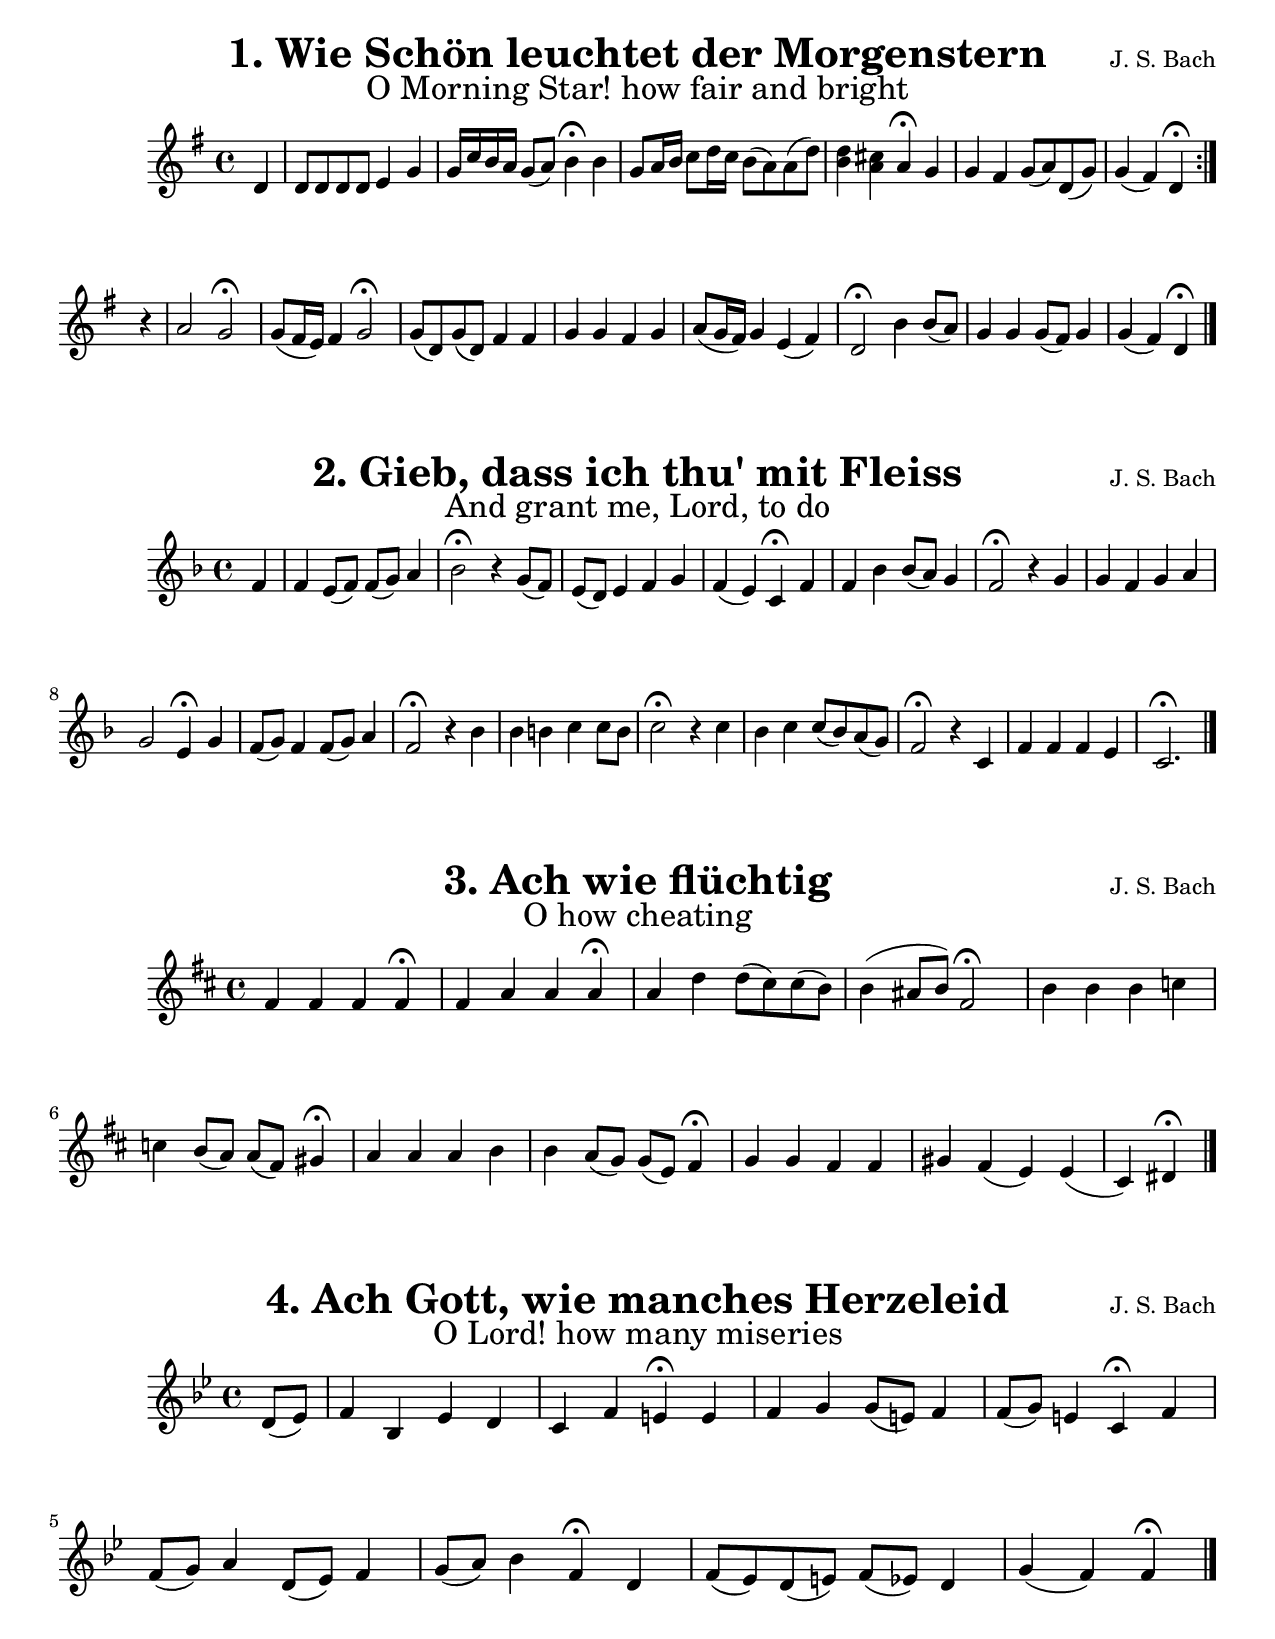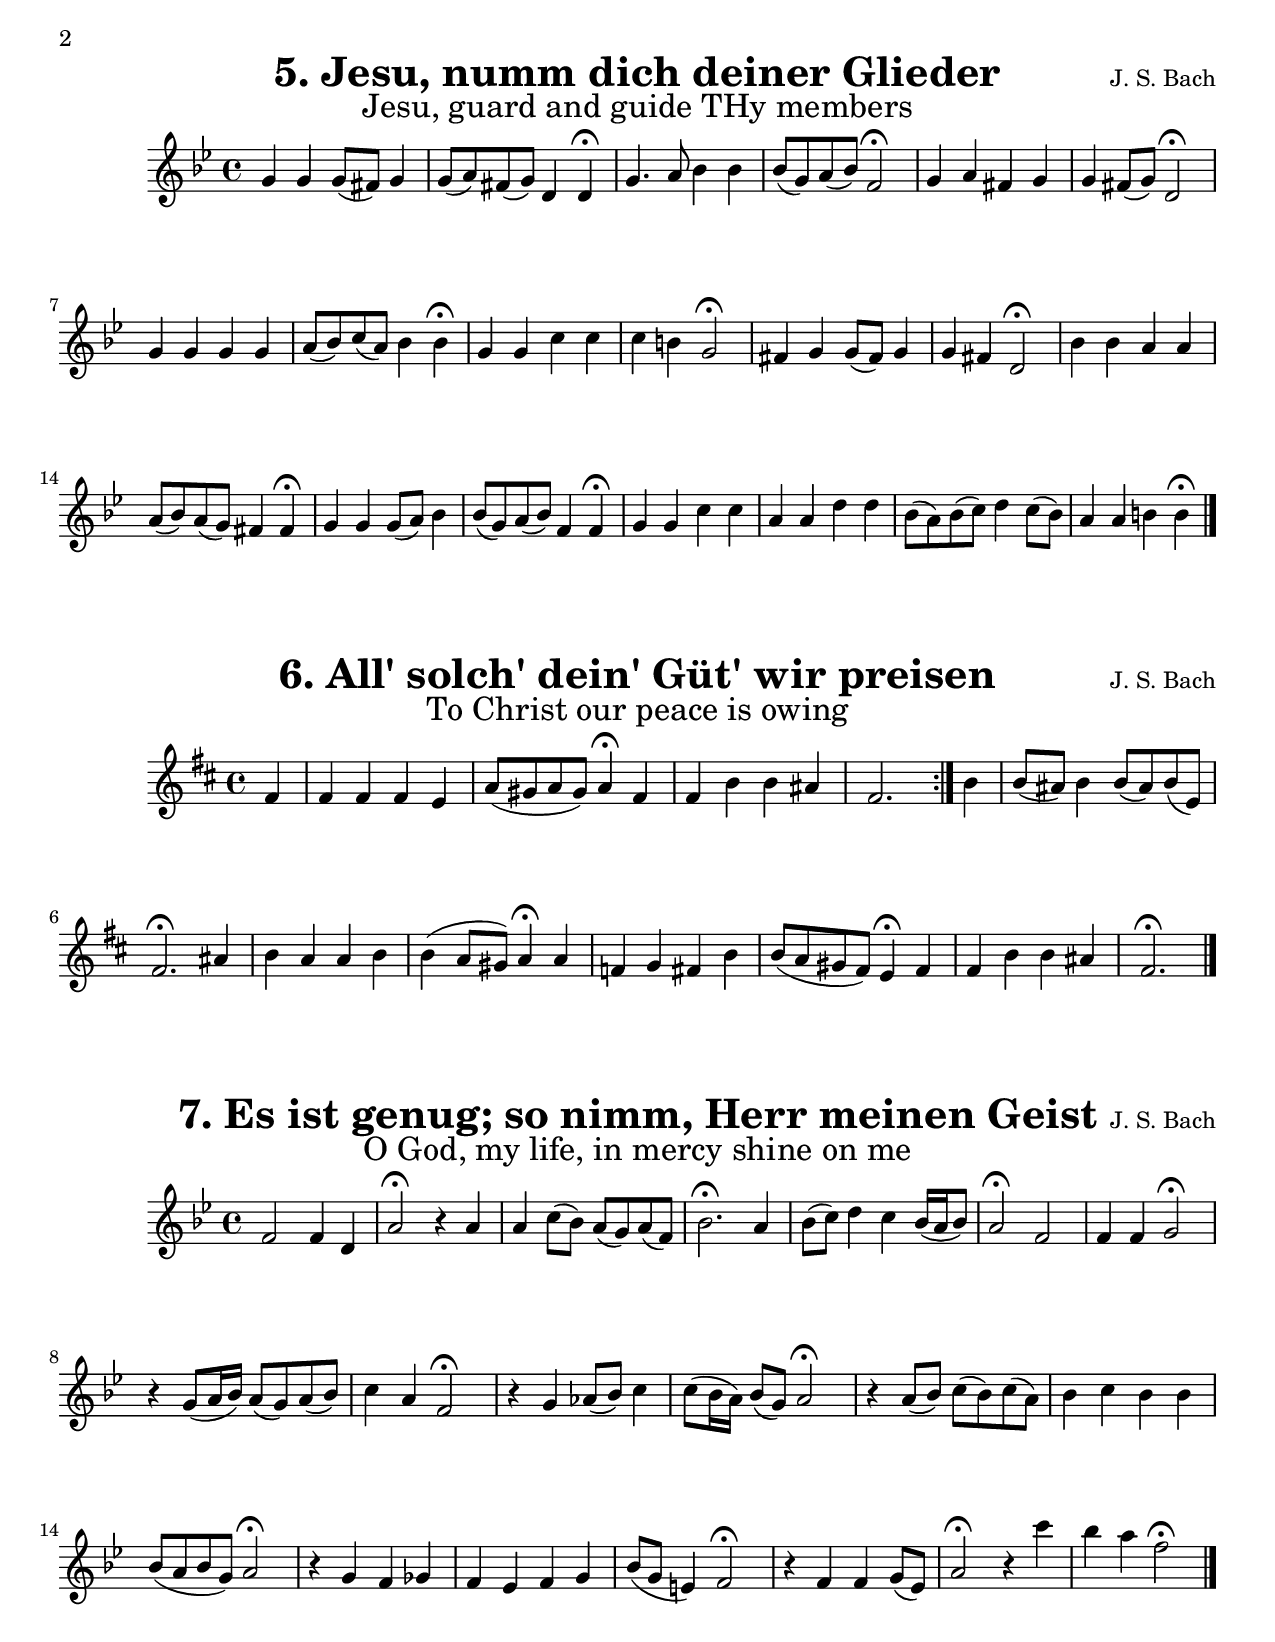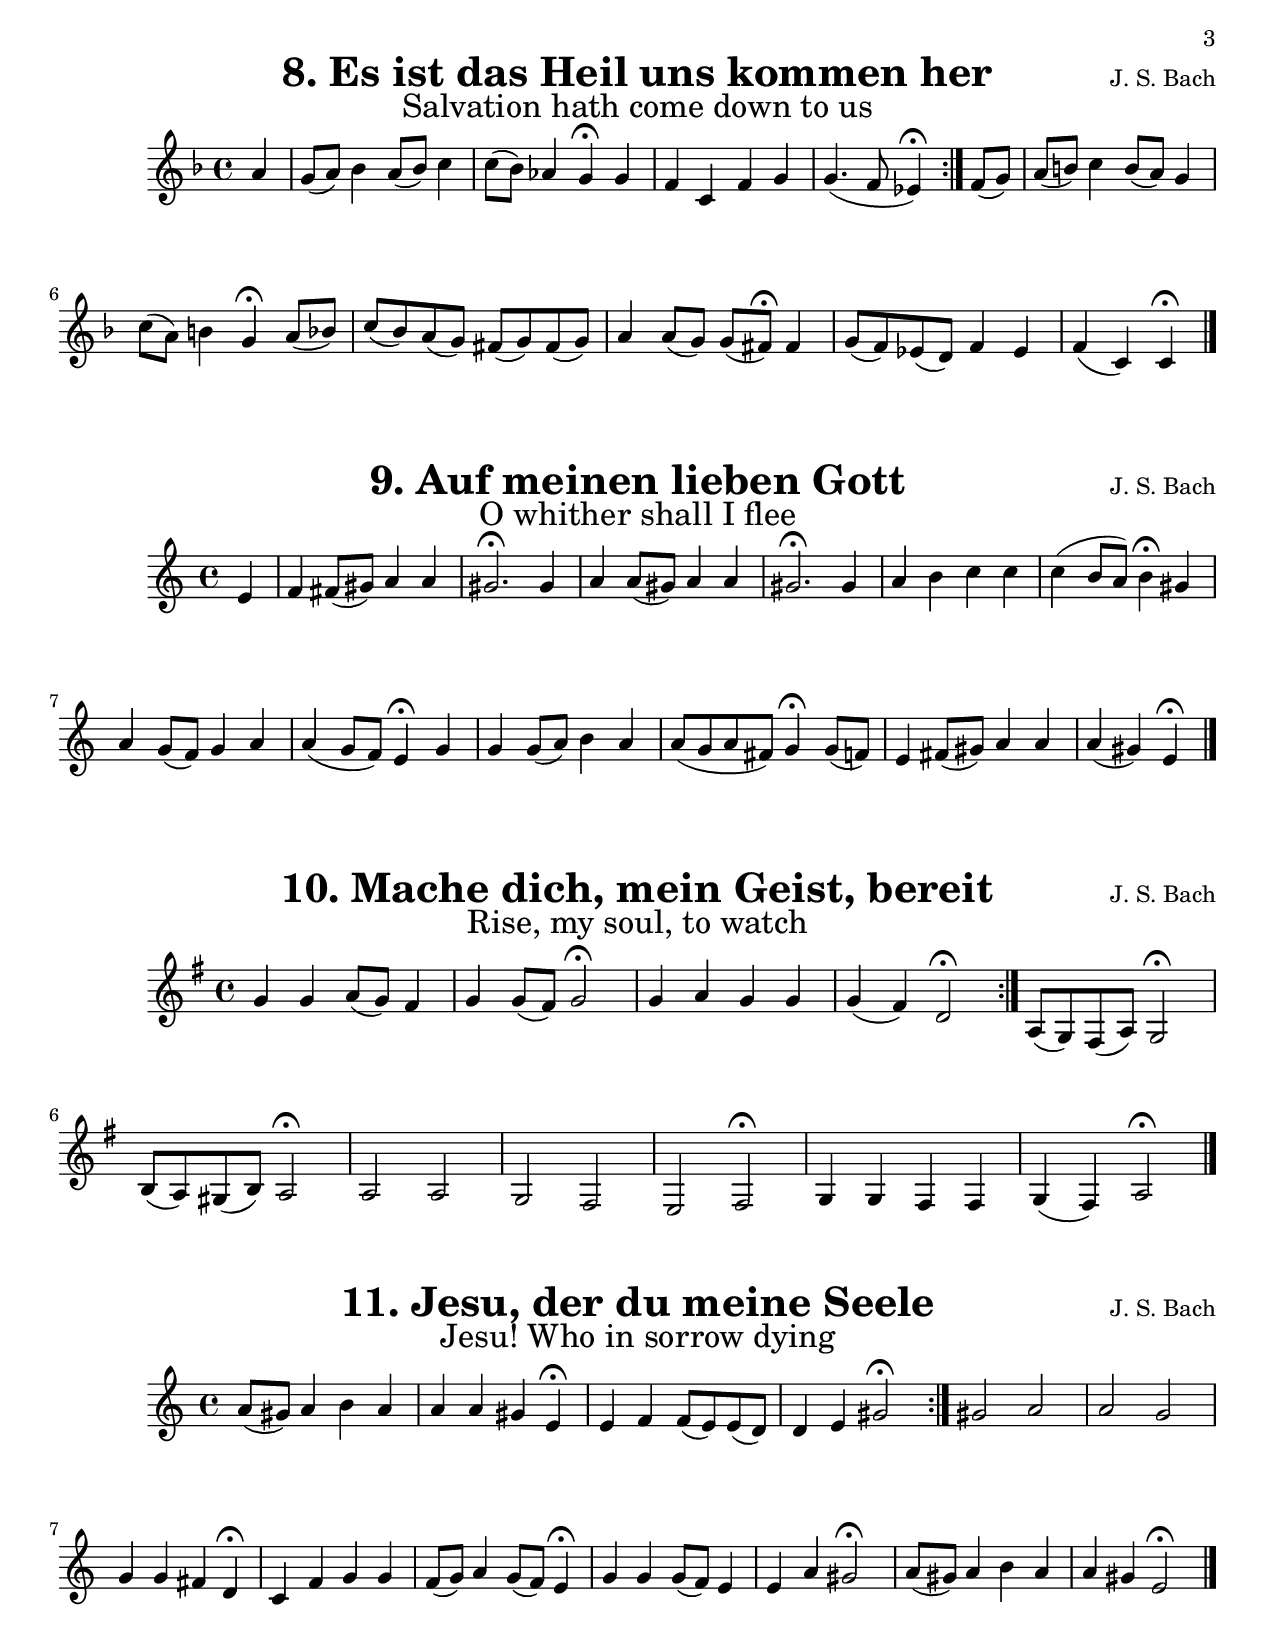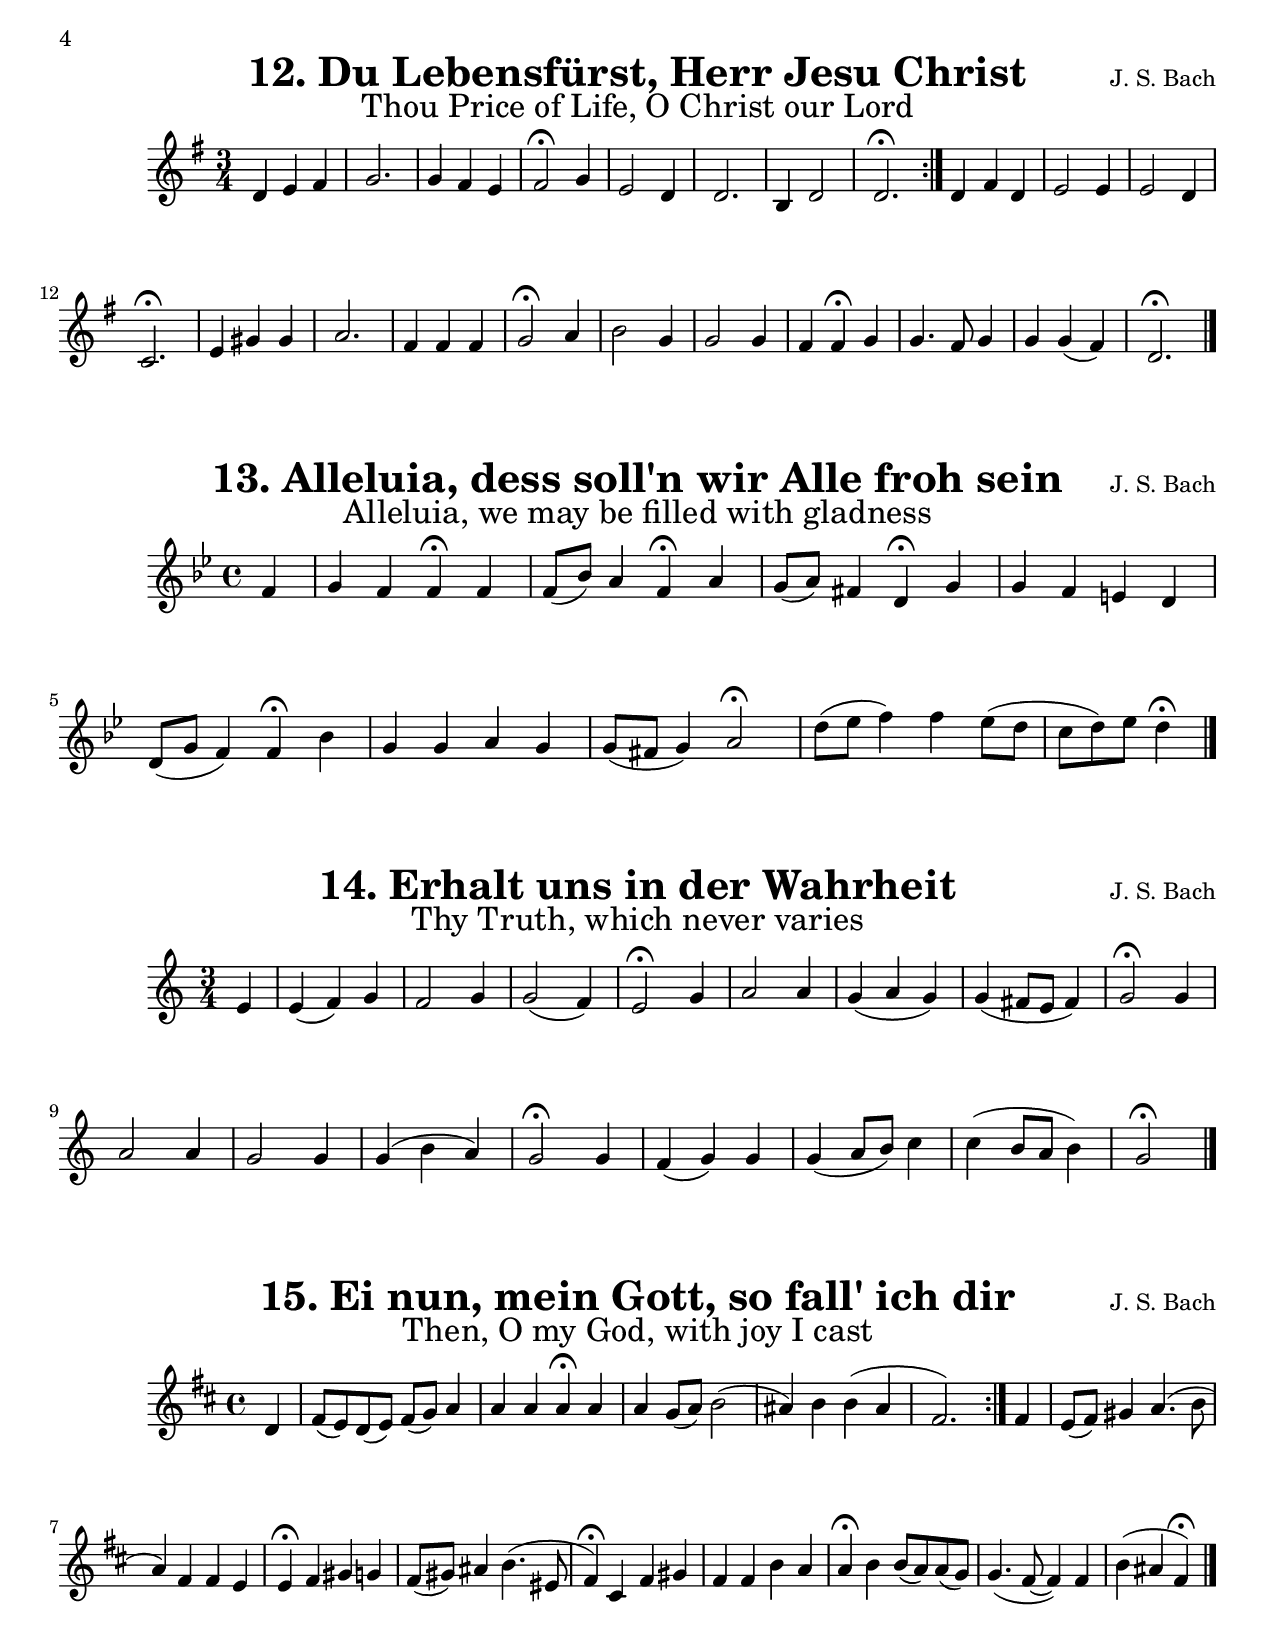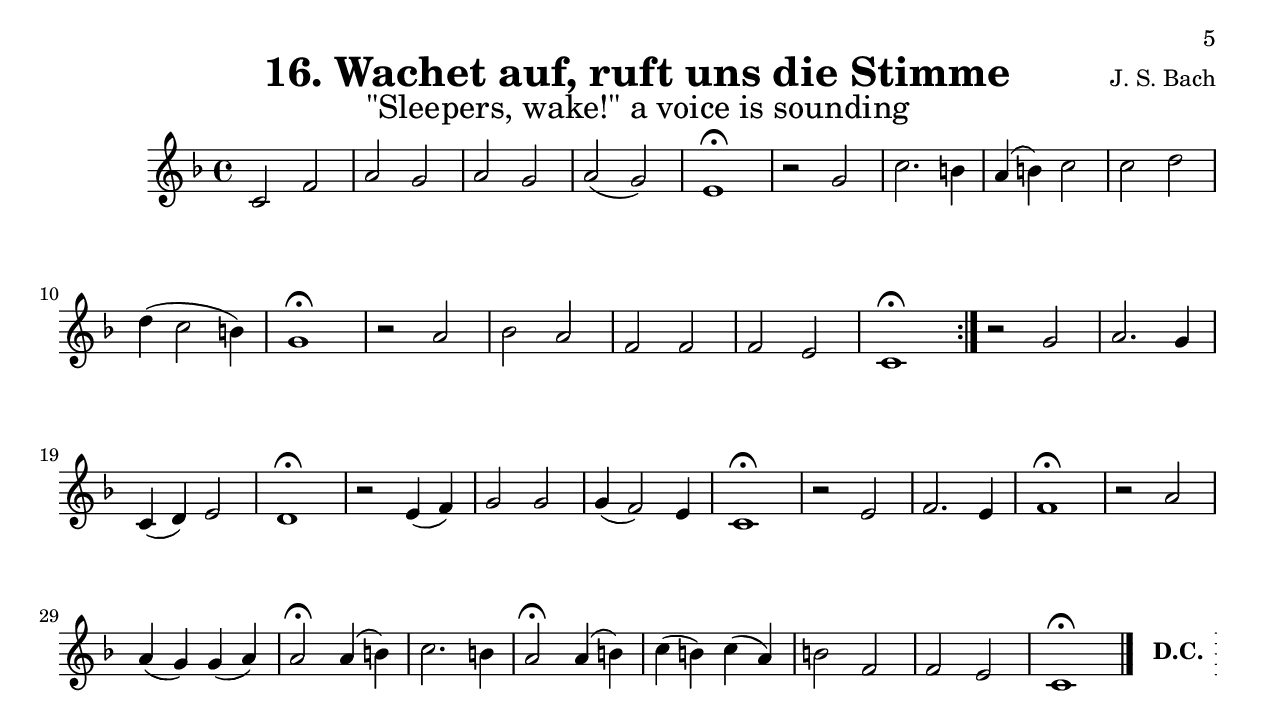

\version "2.16.0"
\include "english.ly"

\paper {
    #(set-paper-size "letter")
    ragged-last-bottom = ##t
}

common = {
    \set Score.markFormatter = #format-mark-box-letters
}

cresc = \markup { \italic "cresc." }
dim   = \markup { \italic "dim." }
rit   = \markup { \italic "rit." }
submf = \markup { \italic "subito mf" }

chorale_i = \relative c' {
    \key g \major \time 4/4
    \repeat volta 2 {
        \partial 4 d4 |
        d8 d d d e4 g4 |
        g16 c b a g8( a) b4\fermata b4 |
        g8 a16 b c8 d16 c b8( a) a( d) |
        <d b>4 <cs a>4 a\fermata g |
        g4 fs g8( a) d,( g) |
        g4( fs) d\fermata
    } r4 |
    a'2 g2\fermata |
    g8( fs16 e) fs4 g2\fermata |
    g8( d) g( d) fs4 fs |
    g4 g fs g |
    a8( g16 fs) g4 e( fs) |
    d2\fermata b'4 b8( a) |
    g4 g g8( fs) g4 |
    g4( fs) d\fermata
    \bar "|."
}

chorale_ii = \relative c' {
    \key f \major \time 4/4
    \partial 4 f4 |
    f4 e8( f) f( g) a4 |
    bf2\fermata  r4 g8( f) |
    e8( d) e4 f g |
    f4( e4) c\fermata  f |
    f4 bf bf8( a) g4 |
    f2\fermata r4 g |
    g4 f g a |
    g2 e4\fermata g |
    f8( g) f4 f8( g) a4 |
    f2\fermata r4 bf4 |
    bf4 b c c8{ b} |
    c2\fermata  r4 c |
    bf4 c c8( bf) a( g) |
    f2\fermata r4 c |
    f4 f f e |
    c2.\fermata 
    \bar "|."
}

chorale_iii = \relative c' {
    \key b \minor \time 4/4
    fs4 fs fs fs\fermata |
    fs4 a a a\fermata |
    a4 d d8( cs) cs( b) |
    b4( as8 b) fs2\fermata |
    b4 b b c |
    c4 b8( a) a( fs) gs4\fermata |
    a4 a a b |
    b4 a8( g) g( e) fs4\fermata |
    g4 g fs fs |
    gs4 fs4( e) e( cs) ds4\fermata
    \bar "|."
}

chorale_iv = \relative c' {
    \key bf \major \time 4/4
    \partial 4 d8( ef) |
    f4 bf, ef d |
    c4 f e\fermata e |
    f4 g g8( e) f4 |
    f8( g) e4 c\fermata f4 |
    f8( g) a4 d,8( ef) f4 |
    g8( a) bf4 f\fermata d4 |
    f8( ef) d( e) f( ef) d4 |
    g4( f) f\fermata
    \bar "|."
}

chorale_v = \relative c'' {
    \key g \minor \time 4/4
    g4 g g8( fs) g4 |
    g8( a) fs( g) d4 d4\fermata |
    g4. a8 bf4 bf |
    bf8( g) a( bf) f2\fermata |
    g4 a fs g |
    g4 fs8( g) d2\fermata |
    g4 g g g |
    a8( bf) c( a) bf4 bf4\fermata |
    g4 g c c |
    c4 b g2\fermata |
    fs4 g g8( fs) g4 |
    g4 fs4 d2\fermata |
    bf'4 bf a a |
    a8( bf) a( g) fs4 fs\fermata |
    g4 g g8( a) bf4 |
    bf8( g) a( bf) f4 f4\fermata |
    g4 g c c |
    a4 a d d |
    bf8( a) bf( c) d4 c8( bf) |
    a4 a b b\fermata
    \bar "|."
}

chorale_vi = \relative c' {
    \key b \minor \time 4/4
    \repeat volta 2 {
        \partial 4 fs4 |
        fs4 fs fs e |
        a8( gs a gs) a4\fermata fs4 |
        fs4 b b as fs2.
    }
    b4 |
    b8( as) b4 b8( as) b( e,) |
    fs2.\fermata as4 |
    b4 a a b |
    b4( a8 gs) a4\fermata a |
    f4 g fs b |
    b8( a gs fs) e4\fermata fs |
    fs4 b b as |
    fs2. \fermata
    \bar "|."
}

chorale_vii = \relative c' {
    \key bf \major \time 4/4
    f2 f4 d |
    a'2\fermata r4 a |
    a4 c8( bf) a( g) a( f) |
    bf2.\fermata a4 |
    bf8( c) d4 c4 bf16( a bf8) |
    a2\fermata f2 |
    f4 f g2\fermata |
    r4 g8( a16 bf) a8( g) a( bf) |
    c4 a4 f2\fermata |
    r4 g4 af8( bf) c4 |
    c8( bf16 a) bf8( g) a2\fermata |
    r4 a8( bf) c( bf) c( a) |
    bf4 c bf bf |
    bf8( a bf g) a2\fermata |
    r4 g f gf |
    f4 ef f g |
    bf8( g e4) f2\fermata |
    r4 f f g8( ef) |
    a2 \fermata r4 c' |
    bf4 a f2\fermata
    \bar "|."
}

chorale_viii = \relative c'' {
    \repeat volta 2 {
        \key f \major \time 4/4
        \partial 4 a4 |
        g8( a) bf4 a8( bf) c4 |
        c8( bf) af4 g\fermata g |
        f4 c f g |
        g4.( f8 ef4)\fermata
    } f8( g) |
    a8( b) c4 b8( a) g4 |
    c8( a) b4 g4\fermata a8( bf) |
    c8( bf) a( g) fs( g) fs( g) |
    a4 a8( g) g( fs)\fermata fs4 |
    g8( f) ef( d) f4 ef4 |
    f4( c) c\fermata
    \bar "|."
}

chorale_ix = \relative c' {
    \key c \major \time 4/4
    \partial 4 e4 |
    f4 fs8( gs) a4 a4 |
    gs2.\fermata gs4 |
    a4 a8( gs) a4 a4 |
    gs2.\fermata gs4 |
    a4 b c c |
    c4( b8 a) b4\fermata gs4 |
    a4 g8( f) g4 a |
    a4( g8 f) e4\fermata g4 |
    g4 g8( a) b4 a |
    a8( g a fs) g4\fermata g8( f) |
    e4 fs8( gs) a4 a4 |
    a4( gs) e\fermata
    \bar "|."
}

chorale_x = \relative c'' {
    \repeat volta 2 {
        \key g \major \time 4/4
        g4 g a8( g) fs4 |
        g4 g8( fs) g2\fermata |
        g4 a g g |
        g4( fs) d2\fermata
    }
    a8( g) fs( a) g2\fermata |
    b8( a) gs( b) a2\fermata |
    a2 a g fs |
    e2 fs2\fermata |
    g4 g fs fs |
    g4( fs) a2\fermata
    \bar "|."
}

chorale_xi = \relative c'' {
    \key a \minor \time 4/4
    \repeat volta 2 {
        a8( gs) a4 b a |
        a4 a gs e\fermata |
        e4 f f8( e) e( d) |
        d4 e gs2\fermata
    }
    gs2 a a g |
    g4 g fs d\fermata  |
    c4 f g g |
    f8( g) a4 g8( f) e4\fermata |
    g4 g4 g8( f) e4 |
    e4 a4 gs2\fermata |
    a8( gs) a4 b a |
    a4 gs e2\fermata
    \bar "|."
}

chorale_xii = \relative c' {
    \key g \major \time 3/4
    \repeat volta 2 {
        d4 e fs | g2. | g4 fs e | fs2\fermata g4 |
        e2 d4 | d2. | b4 d2 | d2. \fermata |
    }
    d4 fs d | e2 e4 | e2 d4 | c2.\fermata |
    e4 gs gs | a2. | fs4 fs fs | g2\fermata a4 |
    b2 g4 | g2 g4 | fs4 fs\fermata g4 |
    g4. fs8 g4 | g4 g( fs) | d2.\fermata
    \bar "|."
}

chorale_xiii = \relative c' {
    \key bf \major \time 4/4
    \partial 4 f4 |
    g4 f f\fermata f |
    f8( bf) a4 f\fermata a4 |
    g8( a) fs4 d\fermata g |
    g4 f e d |
    d8( g f4) f\fermata bf4 |
    g4 g a g |
    g8( fs g4) a2\fermata |
    d8( ef f4) f4 ef8( d |
    c8 d) ef d4 \fermata
    \bar "|."
}

chorale_xiv = \relative c' {
    \key c \major \time 3/4
    \partial 4 e4 | e4( f) g | f2 g4 | g2( f4) | e2\fermata 
    g4 | a2 a4 | g4( a g) | g4( fs8 e fs4) | g2\fermata 
    g4 | a2 a4 | g2 g4 | g4( b a) | g2\fermata
    g4 | f4( g) g | g4( a8 b) c4 | c4( b8 a b4) | g2\fermata
    \bar "|."
}

chorale_xv = \relative c' {
    \repeat volta 2 {
        \key d \major \time 4/4
        \partial 4 d4 |
        fs8( e) d( e) fs( g) a4 |
        a4 a a\fermata a |
        a4 g8( a) b2( |
        as4) b b( as | fs2.)
    }
    fs4 |
    e8( fs) gs4 a4.( b8 |
    a4) fs fs e |
    e4\fermata fs gs g |
    fs8( gs) as4 b4.( es,8 |
    fs4)\fermata cs fs gs |
    fs4 fs b a |
    a4\fermata b4 b8( a) a( g) |
    g4.( fs8~fs4 ) fs4 |
    b4( as fs)\fermata
    \bar "|."
}

chorale_xvi = \relative c' {
    \key f \major \time 4/4
    \repeat volta 2 {
        c2 f | a g | a g | a( g) | e1\fermata |
        r2 g2 | c2. b4 | a4( b) c2 | c2 d | d4( c2 b4) | g1\fermata |
        r2 a | bf a | f f | f e | c1\fermata
    }
    r2 g' | a2. g4 | c,4( d) e2 | d1\fermata |
    r2 e4( f) | g2 g2 | g4( f2) e4 | c1\fermata |
    r2 e2 | f2. e4 | f1\fermata
    r2 a2 | a4( g) g( a) | a2\fermata
    a4( b) | c2. b4 | a2\fermata
    a4( b) | c4( b) c( a) | b2 f | f e | c1\fermata
    \bar "|."
    \cadenzaOn
    \stopStaff
    \once \override TextScript.extra-offset = #'( 0 . -3.0 )
    \once \override TextScript.word-space = #1.5
    s1^\markup { \bold "D.C." }
    \startStaff
    \cadenzaOff
}




\header {
    title = ""
    composer = ""
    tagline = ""
}

\markup {
    \fill-line {
        \null
        \center-column {
            \line { \bold \fontsize #5 "1. Wie Schön leuchtet der Morgenstern" }
            \line {       \fontsize #3 "O Morning Star! how fair and bright" }
        }
        "J. S. Bach"
    }
}

\score {
    \new Staff  { \chorale_i } 
    \layout { }
}


\markup {
    \fill-line {
        \null
        \center-column {
            \line { \bold \fontsize #5 "2. Gieb, dass ich thu' mit Fleiss" }
            \line {       \fontsize #3 "And grant me, Lord, to do" }
        }
        "J. S. Bach"
    }
}

\score {
    \new Staff  { \chorale_ii }
    \layout { }
}


\markup {
    \fill-line {
        \null
        \center-column {
            \line { \bold \fontsize #5 "3. Ach wie flüchtig" }
            \line {       \fontsize #3 "O how cheating" }
        }
        "J. S. Bach"
    }
}

\score {
    \new Staff  { \chorale_iii }
    \layout { }
}


\markup {
    \fill-line {
        \null
        \center-column {
            \line { \bold \fontsize #5 "4. Ach Gott, wie manches Herzeleid" }
            \line {       \fontsize #3 "O Lord! how many miseries" }
        }
        "J. S. Bach"
    }
}

\score {
    \new Staff  { \chorale_iv } 
    \layout { }
}

\pageBreak

\markup {
    \fill-line {
        \null
        \center-column {
            \line { \bold \fontsize #5 "5. Jesu, numm dich deiner Glieder" }
            \line {       \fontsize #3 "Jesu, guard and guide THy members" }
        }
        "J. S. Bach"
    }
}

\score {
    \new Staff  { \chorale_v } 
    \layout { }
}


\markup {
    \fill-line {
        \null
        \center-column {
            \line { \bold \fontsize #5 "6. All' solch' dein' Güt' wir preisen" }
            \line {       \fontsize #3 "To Christ our peace is owing" }
        }
        "J. S. Bach"
    }
}

\score {
    \new Staff  { \chorale_vi } 
    \layout { }
}


\markup {
    \fill-line {
        \null
        \center-column {
            \line { \bold \fontsize #5 "7. Es ist genug; so nimm, Herr meinen Geist" }
            \line {       \fontsize #3 "O God, my life, in mercy shine on me" }
        }
        "J. S. Bach"
    }
}

\score {
    \new Staff  { \chorale_vii } 
    \layout { }
}


\pageBreak

\markup {
    \fill-line {
        \null
        \center-column {
            \line { \bold \fontsize #5 "8. Es ist das Heil uns kommen her" }
            \line {       \fontsize #3 "Salvation hath come down to us" }
        }
        "J. S. Bach"
    }
}

\score {
    \new Staff  { \chorale_viii } 
    \layout { }
}


\markup {
    \fill-line {
        \null
        \center-column {
            \line { \bold \fontsize #5 "9. Auf meinen lieben Gott" }
            \line {       \fontsize #3 "O whither shall I flee" }
        }
        "J. S. Bach"
    }
}

\score {
    \new Staff  { \chorale_ix } 
    \layout { }
}


\markup {
    \fill-line {
        \null
        \center-column {
            \line { \bold \fontsize #5 "10. Mache dich, mein Geist, bereit" }
            \line {       \fontsize #3 "Rise, my soul, to watch" }
        }
        "J. S. Bach"
    }
}

\score {
    \new Staff  { \chorale_x } 
    \layout { }
}


\markup {
    \fill-line {
        \null
        \center-column {
            \line { \bold \fontsize #5 "11. Jesu, der du meine Seele" }
            \line {       \fontsize #3 "Jesu! Who in sorrow dying" }
        }
        "J. S. Bach"
    }
}

\score {
    \new Staff  { \chorale_xi } 
    \layout { }
}


\pageBreak

\markup {
    \fill-line {
        \null
        \center-column {
            \line { \bold \fontsize #5 "12. Du Lebensfürst, Herr Jesu Christ" }
            \line {       \fontsize #3 "Thou Price of Life, O Christ our Lord" }
        }
        "J. S. Bach"
    }
}

\score {
    \new Staff  { \chorale_xii } 
    \layout { }
}


\markup {
    \fill-line {
        \null
        \center-column {
            \line { \bold \fontsize #5 "13. Alleluia, dess soll'n wir Alle froh sein" }
            \line {       \fontsize #3 "Alleluia, we may be filled with gladness" }
        }
        "J. S. Bach"
    }
}

\score {
    \new Staff  { \chorale_xiii } 
    \layout { }
}


\markup {
    \fill-line {
        \null
        \center-column {
            \line { \bold \fontsize #5 "14. Erhalt uns in der Wahrheit" }
            \line {       \fontsize #3 "Thy Truth, which never varies" }
        }
        "J. S. Bach"
    }
}

\score {
    \new Staff  { \chorale_xiv } 
    \layout { }
}


\markup {
    \fill-line {
        \null
        \center-column {
            \line { \bold \fontsize #5 "15. Ei nun, mein Gott, so fall' ich dir" }
            \line {       \fontsize #3 "Then, O my God, with joy I cast" }
        }
        "J. S. Bach"
    }
}

\score {
    \new Staff  { \chorale_xv } 
    \layout { }
}


\pageBreak

\markup {
    \fill-line {
        \null
        \center-column {
            \line { \bold \fontsize #5 "16. Wachet auf, ruft uns die Stimme" }
            \line {       \fontsize #3 "\"Sleepers, wake!\" a voice is sounding" }
        }
        "J. S. Bach"
    }
}

\score {
    \new Staff  { \chorale_xvi } 
    \layout { }
}

